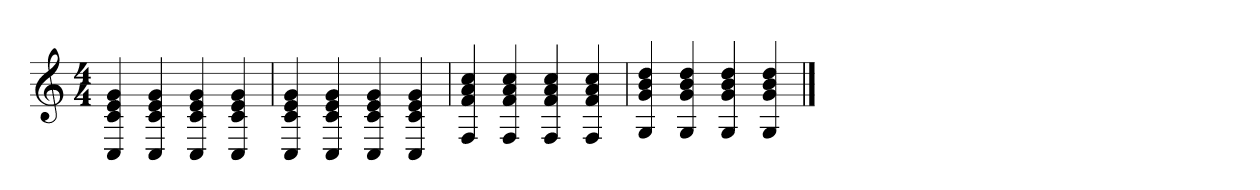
**kern
*part1
*staff1
*clefG2
*M4/4
=1
4C 4c 4e 4g
4C 4c 4e 4g
4C 4c 4e 4g
4C 4c 4e 4g
=2
4C 4c 4e 4g
4C 4c 4e 4g
4C 4c 4e 4g
4C 4c 4e 4g
=3
4F 4f 4a 4cc
4F 4f 4a 4cc
4F 4f 4a 4cc
4F 4f 4a 4cc
=4
4G 4g 4b 4dd
4G 4g 4b 4dd
4G 4g 4b 4dd
4G 4g 4b 4dd
==
*-
